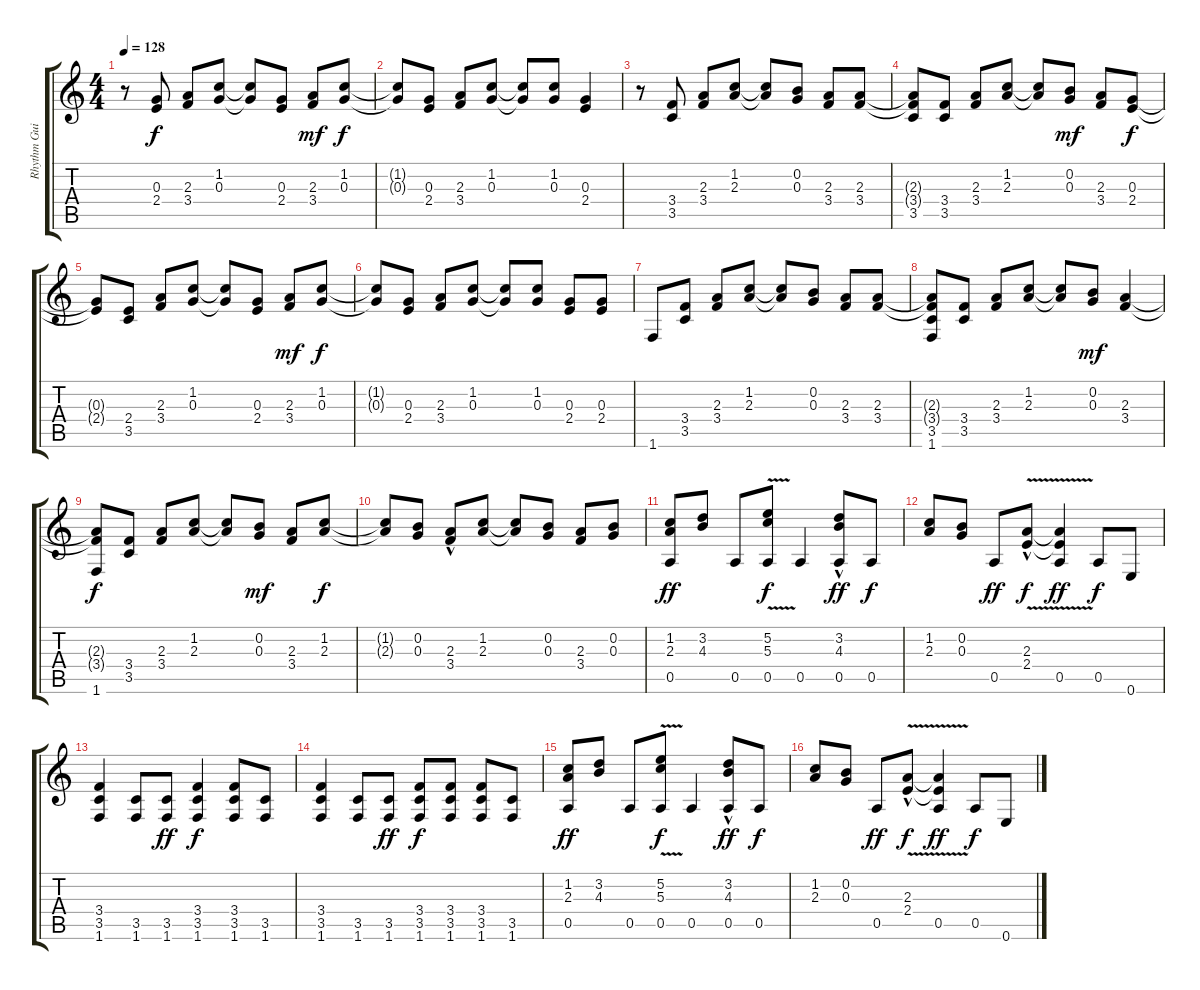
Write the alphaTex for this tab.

\track ("Rhythm Guitar" "Rhythm Gui") {instrument electricguitarclean}
\staff {score tabs}
\tuning (E4 B3 G3 D3 A2 E2) {hide}
\ts (4 4)
\tempo 128
\clef g2
\ks c
r.8{dy f} (0.3 2.4).8 (2.3 3.4).8 (1.2 0.3).8 (1.2{t} 0.3{t}).8 (0.3 2.4).8 (2.3 3.4).8{dy mf} (1.2 0.3).8{dy f} |
(1.2{t} 0.3{t}).8 (0.3 2.4).8 (2.3 3.4).8 (1.2 0.3).8 (1.2{t} 0.3{t}).8 (1.2 0.3).8 (0.3 2.4).4 |
r.8 (3.4 3.5).8 (2.3 3.4).8 (1.2 2.3).8 (1.2{t} 2.3{t}).8 (0.2 0.3).8 (2.3 3.4).8 (2.3 3.4).8 |
(2.3{t} 3.4{t} 3.5).8 (3.4 3.5).8 (2.3 3.4).8 (1.2 2.3).8 (1.2{t} 2.3{t}).8 (0.2 0.3).8{dy mf} (2.3 3.4).8 (0.3 2.4).8{dy f} |
(0.3{t} 2.4{t}).8 (2.4 3.5).8 (2.3 3.4).8 (1.2 0.3).8 (1.2{t} 0.3{t}).8 (0.3 2.4).8 (2.3 3.4).8{dy mf} (1.2 0.3).8{dy f} |
(1.2{t} 0.3{t}).8 (0.3 2.4).8 (2.3 3.4).8 (1.2 0.3).8 (1.2{t} 0.3{t}).8 (1.2 0.3).8 (0.3 2.4).8 (0.3 2.4).8 |
1.6.8 (3.4 3.5).8 (2.3 3.4).8 (1.2 2.3).8 (1.2{t} 2.3{t}).8 (0.2 0.3).8 (2.3 3.4).8 (2.3 3.4).8 |
(2.3{t} 3.4{t} 3.5 1.6).8 (3.4 3.5).8 (2.3 3.4).8 (1.2 2.3).8 (1.2{t} 2.3{t}).8 (0.2 0.3).8{dy mf} (2.3 3.4).4 |
(2.3{t} 3.4{t} 1.6).8{dy f} (3.4 3.5).8 (2.3 3.4).8 (1.2 2.3).8 (1.2{t} 2.3{t}).8 (0.2 0.3).8{dy mf} (2.3 3.4).8 (1.2 2.3).8{dy f} |
(1.2{t} 2.3{t}).8 (0.2 0.3).8 (2.3 3.4{hac}).8 (1.2 2.3).8 (1.2{t} 2.3{t}).8 (0.2 0.3).8 (2.3 3.4).8 (0.2 0.3).8 |
(1.2 2.3 0.5).8{dy ff volume 11} (3.2 4.3).8 0.5.8 (5.2{v} 5.3{v} 0.5{v}).8{dy f} 0.5.4 (3.2{hac} 4.3{hac} 0.5).8{dy ff} 0.5.8{dy f} |
(1.2 2.3).8 (0.2 0.3).8 0.5.8{dy ff} (2.3{v hac} 2.4{v hac}).8{dy f} (2.3{t} 2.4{t} 0.5).4{dy ff} 0.5.8{dy f} 0.6.8 |
(3.4 3.5 1.6).4 (3.5 1.6).8 (3.5 1.6).8{dy ff} (3.4 3.5 1.6).4{dy f} (3.4 3.5 1.6).8 (3.5 1.6).8 |
(3.4 3.5 1.6).4 (3.5 1.6).8 (3.5 1.6).8{dy ff} (3.4 3.5 1.6).8{dy f} (3.4 3.5 1.6).8 (3.4 3.5 1.6).8 (3.5 1.6).8 |
(1.2 2.3 0.5).8{dy ff volume 11} (3.2 4.3).8 0.5.8 (5.2{v} 5.3{v} 0.5{v}).8{dy f} 0.5.4 (3.2{hac} 4.3{hac} 0.5).8{dy ff} 0.5.8{dy f} |
(1.2 2.3).8 (0.2 0.3).8 0.5.8{dy ff} (2.3{v hac} 2.4{v hac}).8{dy f} (2.3{t} 2.4{t} 0.5).4{dy ff} 0.5.8{dy f} 0.6.8
